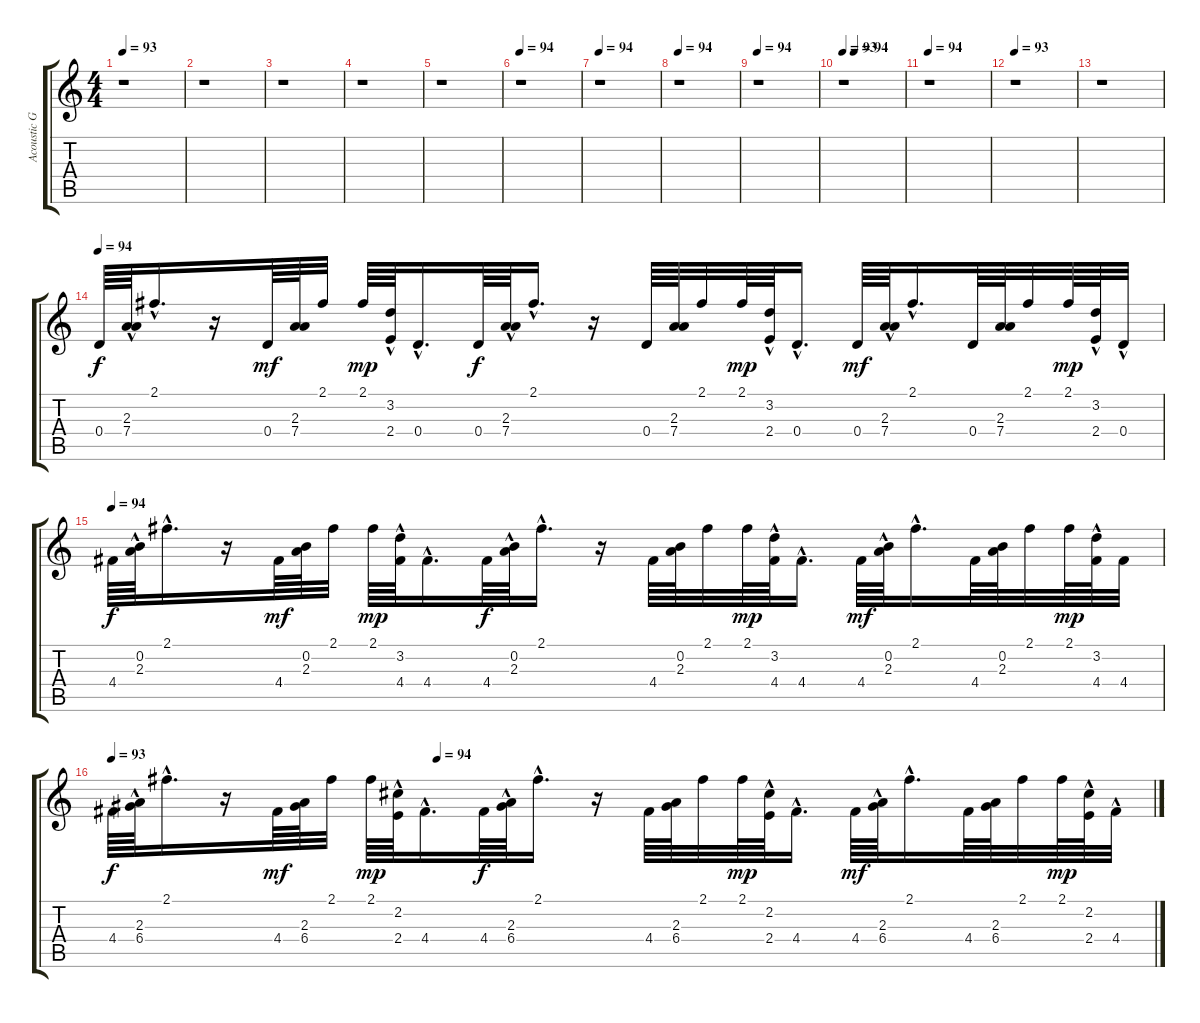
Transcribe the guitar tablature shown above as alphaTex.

\track ("Acoustic Guitar" "Acoustic G") {instrument acousticguitarsteel}
\staff {score tabs}
\tuning (E4 B3 G3 D3 A2 E2) {hide}
\ts (4 4)
\tempo 93
\clef g2
\ks c
r.1{dy f} |
r.1 |
r.1 |
r.1 |
r.1 |
\tempo 94
r.1 |
\tempo 94
r.1 |
\tempo 94
r.1 |
\tempo 94
r.1 |
\tempo 93
\tempo (94 0.1875)
r.1 |
\tempo 94
r.1 |
\tempo 93
r.1 |
r.1 |
\tempo 94
0.4.64 (2.3{hac} 7.4{hac}).64 2.1{hac}.16{d} r.16 0.4.64{dy mf} (2.3 7.4).64 2.1.32 2.1.64{dy mp} (3.2{hac} 2.4{hac}).64 0.4{hac}.16{d} 0.4.64{dy f} (2.3{hac} 7.4{hac}).64 2.1{hac}.16{d} r.16 0.4.64 (2.3 7.4).64 2.1.32 2.1.64{dy mp} (3.2{hac} 2.4{hac}).64 0.4{hac}.16{d} 0.4.64{dy mf} (2.3{hac} 7.4{hac}).64 2.1{hac}.16{d} 0.4.64 (2.3 7.4).64 2.1.32 2.1.64{dy mp} (3.2{hac} 2.4{hac}).64 0.4{hac}.32 |
\tempo 94
4.4.64{dy f} (0.2{hac} 2.3{hac}).64 2.1{hac}.16{d} r.16 4.4.64{dy mf} (0.2 2.3).64 2.1.32 2.1.64{dy mp} (3.2{hac} 4.4{hac}).64 4.4{hac}.16{d} 4.4.64{dy f} (0.2{hac} 2.3{hac}).64 2.1{hac}.16{d} r.16 4.4.64 (0.2 2.3).64 2.1.32 2.1.64{dy mp} (3.2{hac} 4.4{hac}).64 4.4{hac}.16{d} 4.4.64{dy mf} (0.2{hac} 2.3{hac}).64 2.1{hac}.16{d} 4.4.64 (0.2 2.3).64 2.1.32 2.1.64{dy mp} (3.2{hac} 4.4{hac}).64 4.4.32 |
\tempo 93
\tempo (94 0.3125)
4.4.64{dy f} (2.3{hac} 6.4{hac}).64 2.1{hac}.16{d} r.16 4.4.64{dy mf} (2.3 6.4).64 2.1.32 2.1.64{dy mp} (2.2{hac} 2.4{hac}).64 4.4{hac}.16{d} 4.4.64{dy f} (2.3{hac} 6.4{hac}).64 2.1{hac}.16{d} r.16 4.4.64 (2.3 6.4).64 2.1.32 2.1.64{dy mp} (2.2{hac} 2.4{hac}).64 4.4{hac}.16{d} 4.4.64{dy mf} (2.3{hac} 6.4{hac}).64 2.1{hac}.16{d} 4.4.64 (2.3 6.4).64 2.1.32 2.1.64{dy mp} (2.2{hac} 2.4{hac}).64 4.4{hac}.32
